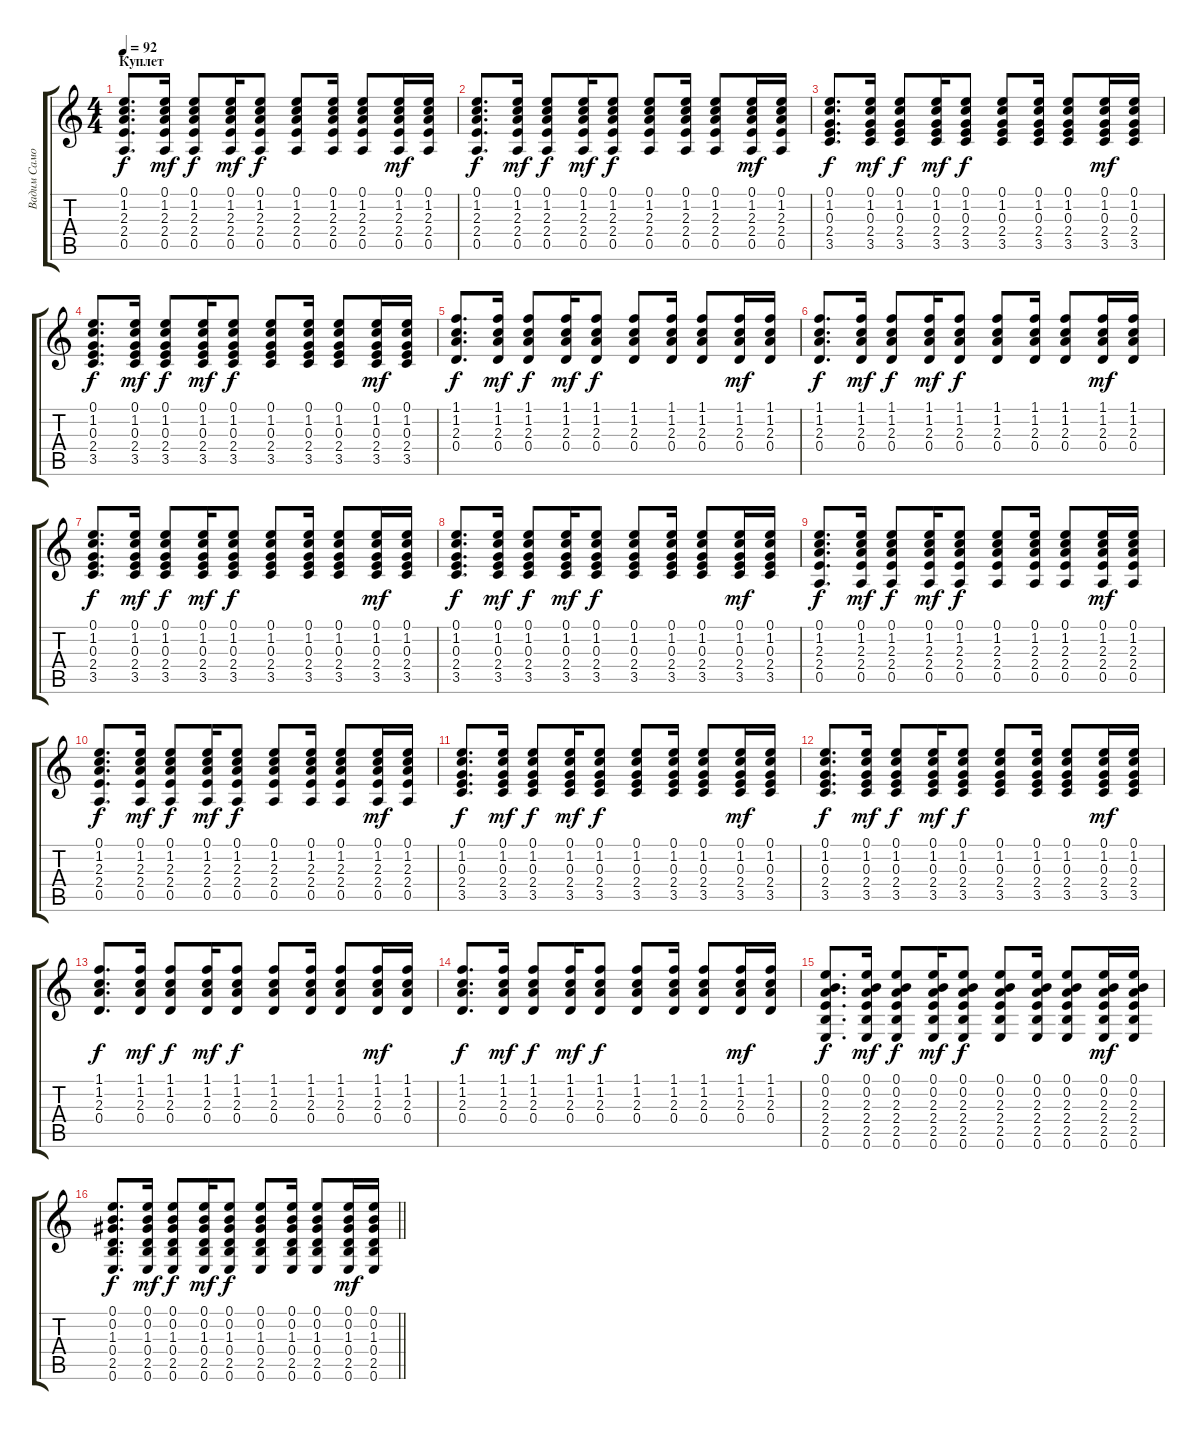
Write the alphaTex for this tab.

\track ("Вадим Самойлов" "Вадим Само") {instrument acousticguitarsteel}
\staff {score tabs}
\tuning (E4 B3 G3 D3 A2 E2) {hide}
\ts (4 4)
\section ("" "Куплет")
\tempo 92
\clef g2
\ks c
(0.1 1.2 2.3 2.4 0.5).8{d dy f} (0.1 1.2 2.3 2.4 0.5).16{dy mf} (0.1 1.2 2.3 2.4 0.5).8{dy f} (0.1 1.2 2.3 2.4 0.5).16{dy mf} (0.1 1.2 2.3 2.4 0.5).8{dy f} (0.1 1.2 2.3 2.4 0.5).8 (0.1 1.2 2.3 2.4 0.5).16 (0.1 1.2 2.3 2.4 0.5).8 (0.1 1.2 2.3 2.4 0.5).16{dy mf} (0.1 1.2 2.3 2.4 0.5).16 |
(0.1 1.2 2.3 2.4 0.5).8{d dy f} (0.1 1.2 2.3 2.4 0.5).16{dy mf} (0.1 1.2 2.3 2.4 0.5).8{dy f} (0.1 1.2 2.3 2.4 0.5).16{dy mf} (0.1 1.2 2.3 2.4 0.5).8{dy f} (0.1 1.2 2.3 2.4 0.5).8 (0.1 1.2 2.3 2.4 0.5).16 (0.1 1.2 2.3 2.4 0.5).8 (0.1 1.2 2.3 2.4 0.5).16{dy mf} (0.1 1.2 2.3 2.4 0.5).16 |
(0.1 1.2 0.3 2.4 3.5).8{d dy f} (0.1 1.2 0.3 2.4 3.5).16{dy mf} (0.1 1.2 0.3 2.4 3.5).8{dy f} (0.1 1.2 0.3 2.4 3.5).16{dy mf} (0.1 1.2 0.3 2.4 3.5).8{dy f} (0.1 1.2 0.3 2.4 3.5).8 (0.1 1.2 0.3 2.4 3.5).16 (0.1 1.2 0.3 2.4 3.5).8 (0.1 1.2 0.3 2.4 3.5).16{dy mf} (0.1 1.2 0.3 2.4 3.5).16 |
(0.1 1.2 0.3 2.4 3.5).8{d dy f} (0.1 1.2 0.3 2.4 3.5).16{dy mf} (0.1 1.2 0.3 2.4 3.5).8{dy f} (0.1 1.2 0.3 2.4 3.5).16{dy mf} (0.1 1.2 0.3 2.4 3.5).8{dy f} (0.1 1.2 0.3 2.4 3.5).8 (0.1 1.2 0.3 2.4 3.5).16 (0.1 1.2 0.3 2.4 3.5).8 (0.1 1.2 0.3 2.4 3.5).16{dy mf} (0.1 1.2 0.3 2.4 3.5).16 |
(1.1 1.2 2.3 0.4).8{d dy f} (1.1 1.2 2.3 0.4).16{dy mf} (1.1 1.2 2.3 0.4).8{dy f} (1.1 1.2 2.3 0.4).16{dy mf} (1.1 1.2 2.3 0.4).8{dy f} (1.1 1.2 2.3 0.4).8 (1.1 1.2 2.3 0.4).16 (1.1 1.2 2.3 0.4).8 (1.1 1.2 2.3 0.4).16{dy mf} (1.1 1.2 2.3 0.4).16 |
(1.1 1.2 2.3 0.4).8{d dy f} (1.1 1.2 2.3 0.4).16{dy mf} (1.1 1.2 2.3 0.4).8{dy f} (1.1 1.2 2.3 0.4).16{dy mf} (1.1 1.2 2.3 0.4).8{dy f} (1.1 1.2 2.3 0.4).8 (1.1 1.2 2.3 0.4).16 (1.1 1.2 2.3 0.4).8 (1.1 1.2 2.3 0.4).16{dy mf} (1.1 1.2 2.3 0.4).16 |
(0.1 1.2 0.3 2.4 3.5).8{d dy f} (0.1 1.2 0.3 2.4 3.5).16{dy mf} (0.1 1.2 0.3 2.4 3.5).8{dy f} (0.1 1.2 0.3 2.4 3.5).16{dy mf} (0.1 1.2 0.3 2.4 3.5).8{dy f} (0.1 1.2 0.3 2.4 3.5).8 (0.1 1.2 0.3 2.4 3.5).16 (0.1 1.2 0.3 2.4 3.5).8 (0.1 1.2 0.3 2.4 3.5).16{dy mf} (0.1 1.2 0.3 2.4 3.5).16 |
(0.1 1.2 0.3 2.4 3.5).8{d dy f} (0.1 1.2 0.3 2.4 3.5).16{dy mf} (0.1 1.2 0.3 2.4 3.5).8{dy f} (0.1 1.2 0.3 2.4 3.5).16{dy mf} (0.1 1.2 0.3 2.4 3.5).8{dy f} (0.1 1.2 0.3 2.4 3.5).8 (0.1 1.2 0.3 2.4 3.5).16 (0.1 1.2 0.3 2.4 3.5).8 (0.1 1.2 0.3 2.4 3.5).16{dy mf} (0.1 1.2 0.3 2.4 3.5).16 |
(0.1 1.2 2.3 2.4 0.5).8{d dy f} (0.1 1.2 2.3 2.4 0.5).16{dy mf} (0.1 1.2 2.3 2.4 0.5).8{dy f} (0.1 1.2 2.3 2.4 0.5).16{dy mf} (0.1 1.2 2.3 2.4 0.5).8{dy f} (0.1 1.2 2.3 2.4 0.5).8 (0.1 1.2 2.3 2.4 0.5).16 (0.1 1.2 2.3 2.4 0.5).8 (0.1 1.2 2.3 2.4 0.5).16{dy mf} (0.1 1.2 2.3 2.4 0.5).16 |
(0.1 1.2 2.3 2.4 0.5).8{d dy f} (0.1 1.2 2.3 2.4 0.5).16{dy mf} (0.1 1.2 2.3 2.4 0.5).8{dy f} (0.1 1.2 2.3 2.4 0.5).16{dy mf} (0.1 1.2 2.3 2.4 0.5).8{dy f} (0.1 1.2 2.3 2.4 0.5).8 (0.1 1.2 2.3 2.4 0.5).16 (0.1 1.2 2.3 2.4 0.5).8 (0.1 1.2 2.3 2.4 0.5).16{dy mf} (0.1 1.2 2.3 2.4 0.5).16 |
(0.1 1.2 0.3 2.4 3.5).8{d dy f} (0.1 1.2 0.3 2.4 3.5).16{dy mf} (0.1 1.2 0.3 2.4 3.5).8{dy f} (0.1 1.2 0.3 2.4 3.5).16{dy mf} (0.1 1.2 0.3 2.4 3.5).8{dy f} (0.1 1.2 0.3 2.4 3.5).8 (0.1 1.2 0.3 2.4 3.5).16 (0.1 1.2 0.3 2.4 3.5).8 (0.1 1.2 0.3 2.4 3.5).16{dy mf} (0.1 1.2 0.3 2.4 3.5).16 |
(0.1 1.2 0.3 2.4 3.5).8{d dy f} (0.1 1.2 0.3 2.4 3.5).16{dy mf} (0.1 1.2 0.3 2.4 3.5).8{dy f} (0.1 1.2 0.3 2.4 3.5).16{dy mf} (0.1 1.2 0.3 2.4 3.5).8{dy f} (0.1 1.2 0.3 2.4 3.5).8 (0.1 1.2 0.3 2.4 3.5).16 (0.1 1.2 0.3 2.4 3.5).8 (0.1 1.2 0.3 2.4 3.5).16{dy mf} (0.1 1.2 0.3 2.4 3.5).16 |
(1.1 1.2 2.3 0.4).8{d dy f} (1.1 1.2 2.3 0.4).16{dy mf} (1.1 1.2 2.3 0.4).8{dy f} (1.1 1.2 2.3 0.4).16{dy mf} (1.1 1.2 2.3 0.4).8{dy f} (1.1 1.2 2.3 0.4).8 (1.1 1.2 2.3 0.4).16 (1.1 1.2 2.3 0.4).8 (1.1 1.2 2.3 0.4).16{dy mf} (1.1 1.2 2.3 0.4).16 |
(1.1 1.2 2.3 0.4).8{d dy f} (1.1 1.2 2.3 0.4).16{dy mf} (1.1 1.2 2.3 0.4).8{dy f} (1.1 1.2 2.3 0.4).16{dy mf} (1.1 1.2 2.3 0.4).8{dy f} (1.1 1.2 2.3 0.4).8 (1.1 1.2 2.3 0.4).16 (1.1 1.2 2.3 0.4).8 (1.1 1.2 2.3 0.4).16{dy mf} (1.1 1.2 2.3 0.4).16 |
(0.1 0.2 2.3 2.4 2.5 0.6).8{d dy f} (0.1 0.2 2.3 2.4 2.5 0.6).16{dy mf} (0.1 0.2 2.3 2.4 2.5 0.6).8{dy f} (0.1 0.2 2.3 2.4 2.5 0.6).16{dy mf} (0.1 0.2 2.3 2.4 2.5 0.6).8{dy f} (0.1 0.2 2.3 2.4 2.5 0.6).8 (0.1 0.2 2.3 2.4 2.5 0.6).16 (0.1 0.2 2.3 2.4 2.5 0.6).8 (0.1 0.2 2.3 2.4 2.5 0.6).16{dy mf} (0.1 0.2 2.3 2.4 2.5 0.6).16 |
\barLineRight lightlight
(0.1 0.2 1.3 0.4 2.5 0.6).8{d dy f} (0.1 0.2 1.3 0.4 2.5 0.6).16{dy mf} (0.1 0.2 1.3 0.4 2.5 0.6).8{dy f} (0.1 0.2 1.3 0.4 2.5 0.6).16{dy mf} (0.1 0.2 1.3 0.4 2.5 0.6).8{dy f} (0.1 0.2 1.3 0.4 2.5 0.6).8 (0.1 0.2 1.3 0.4 2.5 0.6).16 (0.1 0.2 1.3 0.4 2.5 0.6).8 (0.1 0.2 1.3 0.4 2.5 0.6).16{dy mf} (0.1 0.2 1.3 0.4 2.5 0.6).16
